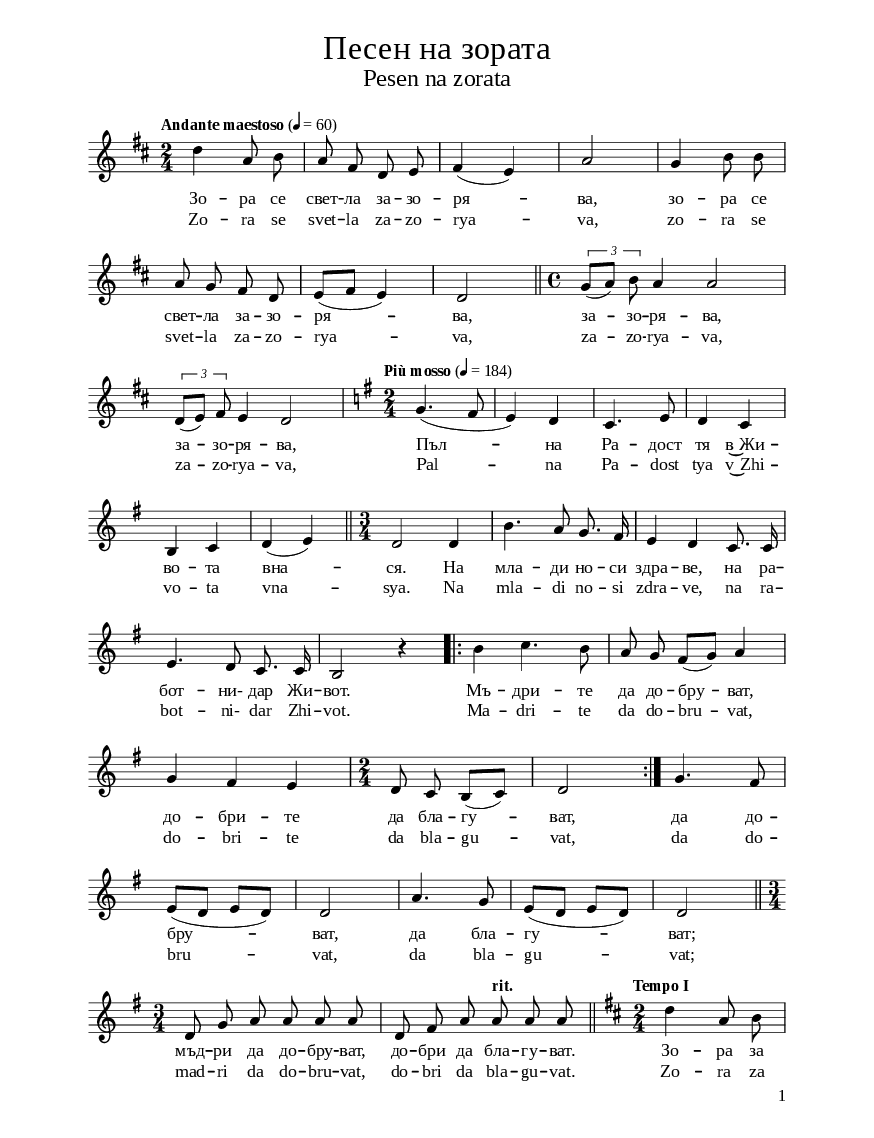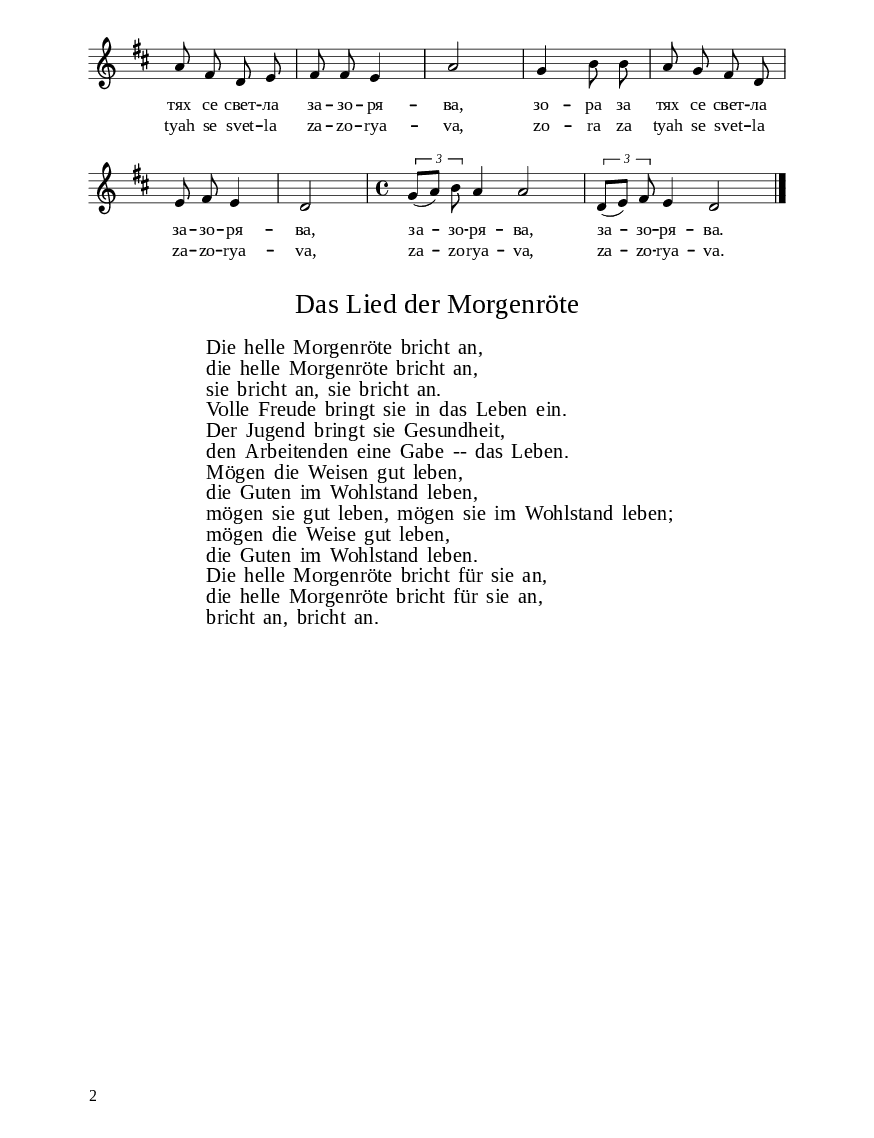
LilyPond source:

\version "2.24.0"

% include paper part and global functions
\include "include/globals.ily"

\bookpart {
  \include "include/bookpart-paper.ily"
  \score {
    \include "include/score-layout.ily"


 \new Voice \relative c' {
      \clef treble
      \key d \major
      \time 2/4
      \tempoFunc "Andante maestoso" 4 "60"
      \autoBeamOff


      \autoBeamOff
      d'4 a8 b8 | a8 fis8 d e | fis4 ( e4 ) | a2 | g4 b8 b| \break

      a8 g fis d | e [ ( fis ] e4 )  | d2 \bar "||" \time 4/4 \tuplet 3/2 { { g8 [ (   a8 ) ] b8 } } a4 a2 \break

      \tuplet 3/2 {    { d,8 [( e8 )] } fis8 } e4 d2 |  \key g \major \time 2/4 
      \tempoFunc "Più mosso" 4 "184"
      g4. ( fis8 | e4 ) d4 | c4. e8 |  d4 c | \break

      b4 c | d (e) \bar "||" \time 3/4 d2 d4 | b'4. a8 g8. fis16 | e4 d c8. c16  | \break

      e4. d8 c8. c16 | b2 r4 \repeat volta 2 {
        b'4 c4. b8 | a8 g fis [(g)] a4  \break

        g4 fis e | \time 2/4 d8 c b8 [(c8) ] | d2 |
      } g4. fis8 | \break

      e8 [( d ] e [d ]) | d2 | a'4. g8  |  e8 [( d8  ] e8 [d8 ]) | d2 \bar "||" \break

      \time 3/4 d8 g a a a a | d, fis a \tempo "rit." a a a \bar "||" \key d \major \time 2/4 \tempo "Tempo I" d4 a8 b | \break

      a8 fis d e | fis fis e4| a2 | g4 b8 b | a g fis d | \break

      e8 fis e4 | d2 | \time 4/4 \tuplet 3/2 { g8 [(a8)] b } a4 a2 | \tuplet 3/2 {d,8 [(e8)] fis8  }e4 d2 \bar "|."


    }

    \addlyrics {
      Зо -- ра се свет -- ла за -- зо -- ря -- ва,
      зо -- ра се свет -- ла за -- зо -- ря -- ва,
      за -- зо -- ря -- ва, за -- зо -- ря -- ва,

      Пъл -- на 	Pа -- дост тя в~Жи -- во -- та вна -- ся.

      На мла -- ди но -- си здра -- ве,

      на ра -- бот -- "ни-" дар Жи -- вот.

      Мъ -- дри -- те да до -- бру -- ват,

      до -- бри -- те да бла -- гу -- ват,


      да до -- бру -- ват, да бла -- гу -- ват;

      мъд -- ри да до -- бру -- ват,

      до -- бри да бла -- гу -- ват.

      Зо -- ра за тях се свет -- ла за -- зо -- ря -- ва,

      зо -- ра за тях се свет -- ла за -- зо -- ря -- ва,

      за -- зо -- ря -- ва, за -- зо -- ря -- ва.
    }

    \addlyrics {
      Zo -- ra se svet -- la za -- zo -- rya -- va,
      zo -- ra se svet -- la za -- zo -- rya -- va,
      za -- zo -- rya -- va, za -- zo -- rya -- va,

      Pal -- na 	Pa -- dost tya v~Zhi -- vo -- ta vna -- sya.

      Na mla -- di no -- si zdra -- ve,

      na ra -- bot -- "ni-" dar Zhi -- vot.

      Ma -- dri -- te da do -- bru -- vat,

      do -- bri -- te da bla -- gu -- vat,


      da do -- bru -- vat, da bla -- gu -- vat;

      mad -- ri da do -- bru -- vat,

      do -- bri da bla -- gu -- vat.

      Zo -- ra za tyah se svet -- la za -- zo -- rya -- va,

      zo -- ra za tyah se svet -- la za -- zo -- rya -- va,

      za -- zo -- rya -- va, za -- zo -- rya -- va.
    }


    \header {
      title = \titleFunc "Песен на зората" "Pesen na zorata"
    }

    \midi{}

  } % score

  %\markup \dc-two "D.C." "con repitione"
  

  % include foreign translation(s) of the song

  %\pageBreak
  \version "2.24.0"

\markup \fill-line { \fontsize #deTitleFontSize "Das Lied der Morgenröte" }
\markup \null
\markup \null
\markup \fontsize #deCoupletFontSize {
  \hspace #10
  \override #`(baseline-skip . ,deCoupletBaselineSkip)

  \column {
    \line { " "Die helle Morgenröte bricht an,}

    \line { " "die helle Morgenröte bricht an,}

    \line { " "sie bricht an, sie bricht an.}

    \line { " "Volle Freude bringt sie in das Leben ein.}

    \line { " "Der Jugend bringt sie Gesundheit, }

    \line { " "den Arbeitenden eine Gabe -- das Leben. }

    \line { " "Mögen die Weisen gut leben, }

    \line { " "die Guten im Wohlstand leben,}

    \line { " "mögen sie gut leben, mögen sie im Wohlstand leben;}

    \line { " "mögen die Weise gut leben,}

    \line { " "die Guten im Wohlstand leben.}

    \line { " "Die helle Morgenröte bricht für sie an,}

    \line { " "die helle Morgenröte bricht für sie an, }

    \line { " "bricht an, bricht an. }




  }


}


} % bookpart
